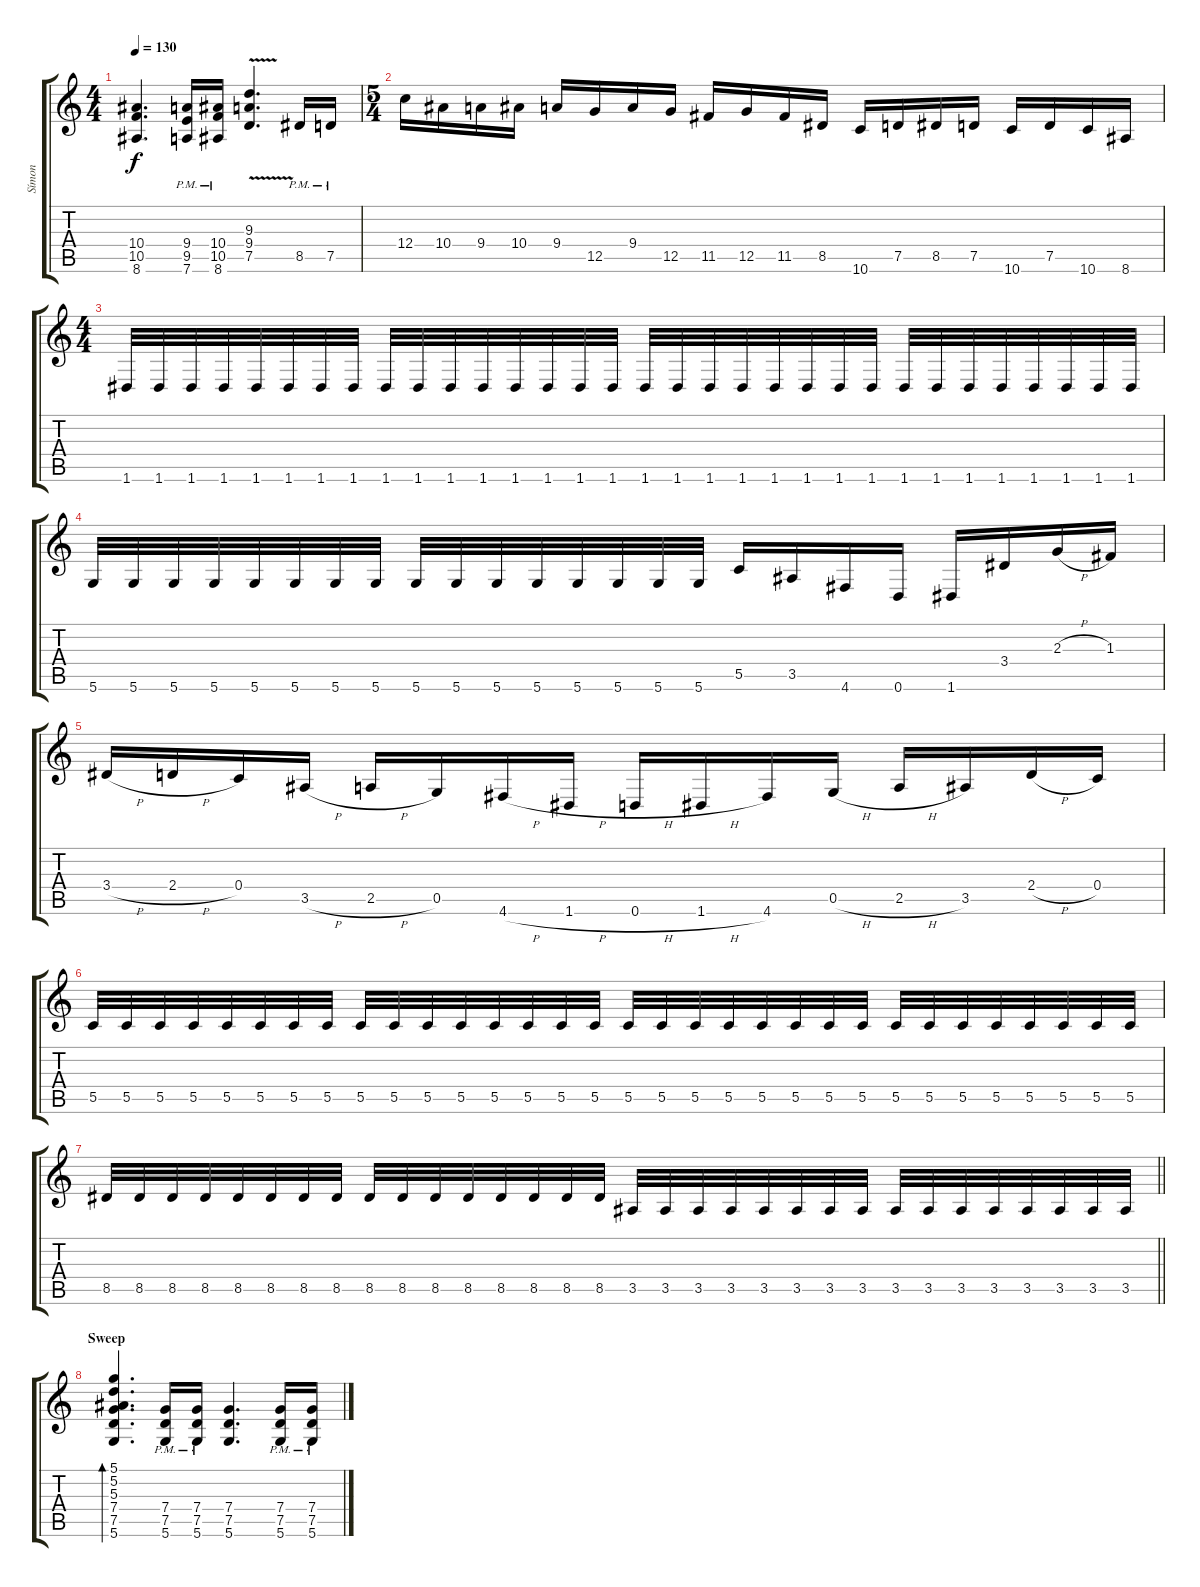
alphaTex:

\track ("Símon" "Símon") {instrument distortionguitar}
\staff {score tabs}
\tuning (D4 A3 F3 C3 G2 D2) {hide}
\ts (4 4)
\tempo 130
\clef g2
\ks c
(10.4 10.5 8.6).4{d dy f} (9.4{pm} 9.5{pm} 7.6{pm}).16 (10.4{pm} 10.5{pm} 8.6{pm}).16 (9.3{v} 9.4 7.5{v}).4{d} 8.5{pm}.16 7.5{pm}.16 |
\ts (5 4)
12.4.16 10.4.16 9.4.16 10.4.16 9.4.16 12.5.16 9.4.16 12.5.16 11.5.16 12.5.16 11.5.16 8.5.16 10.6.16 7.5.16 8.5.16 7.5.16 10.6.16 7.5.16 10.6.16 8.6.16 |
\ts (4 4)
1.6.32 1.6.32 1.6.32 1.6.32 1.6.32 1.6.32 1.6.32 1.6.32 1.6.32 1.6.32 1.6.32 1.6.32 1.6.32 1.6.32 1.6.32 1.6.32 1.6.32 1.6.32 1.6.32 1.6.32 1.6.32 1.6.32 1.6.32 1.6.32 1.6.32 1.6.32 1.6.32 1.6.32 1.6.32 1.6.32 1.6.32 1.6.32 |
5.6.32 5.6.32 5.6.32 5.6.32 5.6.32 5.6.32 5.6.32 5.6.32 5.6.32 5.6.32 5.6.32 5.6.32 5.6.32 5.6.32 5.6.32 5.6.32 5.5.16 3.5.16 4.6.16 0.6.16 1.6.16 3.4.16 2.3{h}.16 1.3.16 |
3.4{h}.16 2.4{h}.16 0.4.16 3.5{h}.16 2.5{h}.16 0.5.16 4.6{h}.16 1.6{h}.16 0.6{h}.16 1.6{h}.16 4.6.16 0.5{h}.16 2.5{h}.16 3.5.16 2.4{h}.16 0.4.16 |
5.5.32 5.5.32 5.5.32 5.5.32 5.5.32 5.5.32 5.5.32 5.5.32 5.5.32 5.5.32 5.5.32 5.5.32 5.5.32 5.5.32 5.5.32 5.5.32 5.5.32 5.5.32 5.5.32 5.5.32 5.5.32 5.5.32 5.5.32 5.5.32 5.5.32 5.5.32 5.5.32 5.5.32 5.5.32 5.5.32 5.5.32 5.5.32 |
\barLineRight lightlight
8.5.32 8.5.32 8.5.32 8.5.32 8.5.32 8.5.32 8.5.32 8.5.32 8.5.32 8.5.32 8.5.32 8.5.32 8.5.32 8.5.32 8.5.32 8.5.32 3.5.32 3.5.32 3.5.32 3.5.32 3.5.32 3.5.32 3.5.32 3.5.32 3.5.32 3.5.32 3.5.32 3.5.32 3.5.32 3.5.32 3.5.32 3.5.32 |
\section ("" "Sweep")
(5.1 5.2 5.3 7.4 7.5 5.6).4{d bd 480} (7.4{pm} 7.5{pm} 5.6{pm}).16 (7.4{pm} 7.5{pm} 5.6{pm}).16 (7.4 7.5 5.6).4{d} (7.4{pm} 7.5{pm} 5.6{pm}).16 (7.4{pm} 7.5{pm} 5.6{pm}).16
